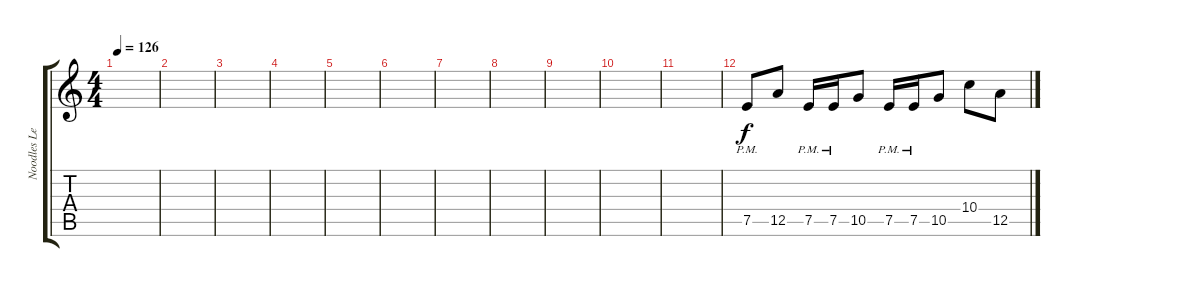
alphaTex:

\track ("Noodles Lead" "Noodles Le") {instrument electricguitarclean}
\staff {score tabs}
\tuning (E4 B3 G3 D3 A2 E2) {hide}
\ts (4 4)
\tempo 126
\clef g2
\ks c
|
|
|
|
|
|
|
|
|
|
|
7.5{pm}.8{instrument distortionguitar} 12.5.8 7.5{pm}.16 7.5{pm}.16 10.5.8 7.5{pm}.16 7.5{pm}.16 10.5.8 10.4.8 12.5.8
